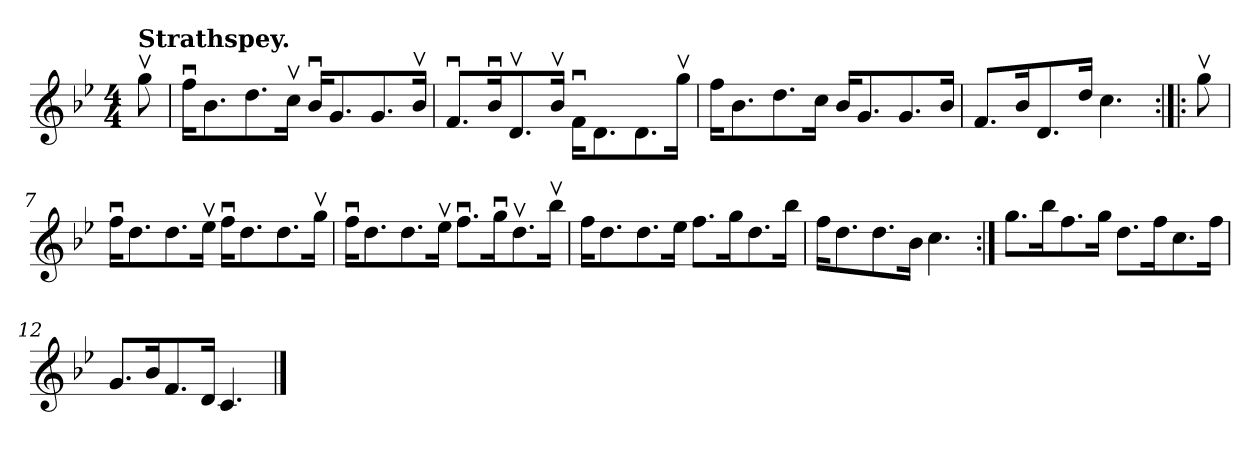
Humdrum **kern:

**kern
*part1
*staff1
*clefG2
*k[b-e-]
*B-:
*M4/4
=1
!LO:TX:a:B:t=Strathspey.
8ggv\
=2
16ffu\KL
8.b-\
8.dd\
16ccv\Jk
16b-u/KL
8.g/
8.g/
16b-v/Jk
=3
8.fu/L
16b-u/K
8.dv/
16b-v/Jk
16fu\KL
8.d\
8.d\
16ggv\Jk
=4
16ff\KL
8.b-\
8.dd\
16cc\Jk
16b-/KL
8.g/
8.g/
16b-/Jk
=5
8.f/L
16b-/K
8.d/
16dd/Jk
4.cc\
=6:|!|:
8ggv\
!!LO:LB:g=z
=7
16ffu\KL
8.dd\
8.dd\
16ee-v\Jk
16ffu\KL
8.dd\
8.dd\
16ggv\Jk
=8
16ffu\KL
8.dd\
8.dd\
16ee-v\Jk
8.ffu\L
16ggu\K
8.ddv\
16bb-v\Jk
=9
16ff\KL
8.dd\
8.dd\
16ee-\Jk
8.ff\L
16gg\K
8.dd\
16bb-\Jk
=10
16ff\KL
8.dd\
8.dd\
16b-\Jk
4.cc\
=11:|!
8.gg\L
16bb-\K
8.ff\
16gg\Jk
8.dd\L
16ff\K
8.cc\
16ff\Jk
!!LO:LB:g=z
=12
8.g/L
16b-/K
8.f/
16d/Jk
4.c/
==
*-
